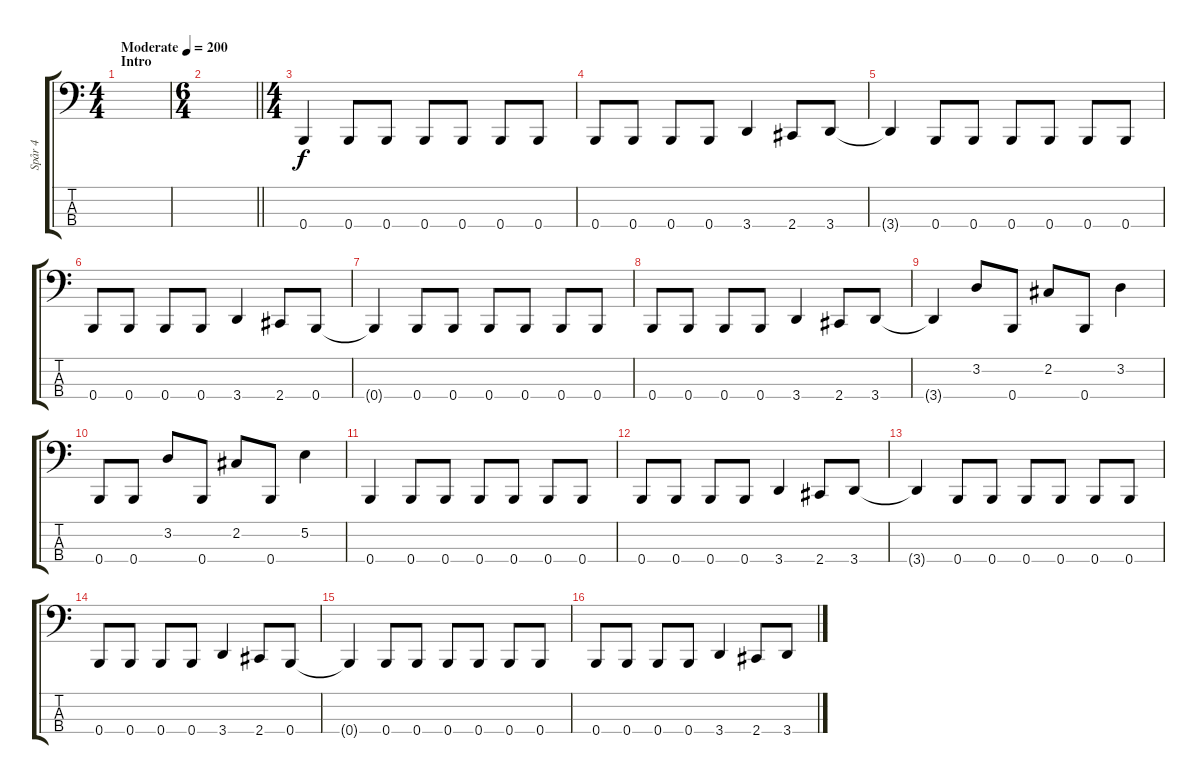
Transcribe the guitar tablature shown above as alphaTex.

\track ("Spår 4" "Spår 4") {instrument electricbasspick}
\staff {score tabs}
\tuning (E2 B1 Gb1 B0) {hide}
\ts (4 4)
\section ("" "Intro")
\tempo (200 "Moderate")
\clef f4
\ks c
|
\ts (6 4)
\barLineRight lightlight
|
\ts (4 4)
\section ("" "")
0.4.4 0.4.8 0.4.8 0.4.8 0.4.8 0.4.8 0.4.8 |
0.4.8 0.4.8 0.4.8 0.4.8 3.4.4 2.4.8 3.4.8 |
3.4{t}.4 0.4.8 0.4.8 0.4.8 0.4.8 0.4.8 0.4.8 |
0.4.8 0.4.8 0.4.8 0.4.8 3.4.4 2.4.8 0.4.8 |
0.4{t}.4 0.4.8 0.4.8 0.4.8 0.4.8 0.4.8 0.4.8 |
0.4.8 0.4.8 0.4.8 0.4.8 3.4.4 2.4.8 3.4.8 |
3.4{t}.4 3.2.8 0.4.8 2.2.8 0.4.8 3.2.4 |
0.4.8 0.4.8 3.2.8 0.4.8 2.2.8 0.4.8 5.2.4 |
0.4.4 0.4.8 0.4.8 0.4.8 0.4.8 0.4.8 0.4.8 |
0.4.8 0.4.8 0.4.8 0.4.8 3.4.4 2.4.8 3.4.8 |
3.4{t}.4 0.4.8 0.4.8 0.4.8 0.4.8 0.4.8 0.4.8 |
0.4.8 0.4.8 0.4.8 0.4.8 3.4.4 2.4.8 0.4.8 |
0.4{t}.4 0.4.8 0.4.8 0.4.8 0.4.8 0.4.8 0.4.8 |
0.4.8 0.4.8 0.4.8 0.4.8 3.4.4 2.4.8 3.4.8
